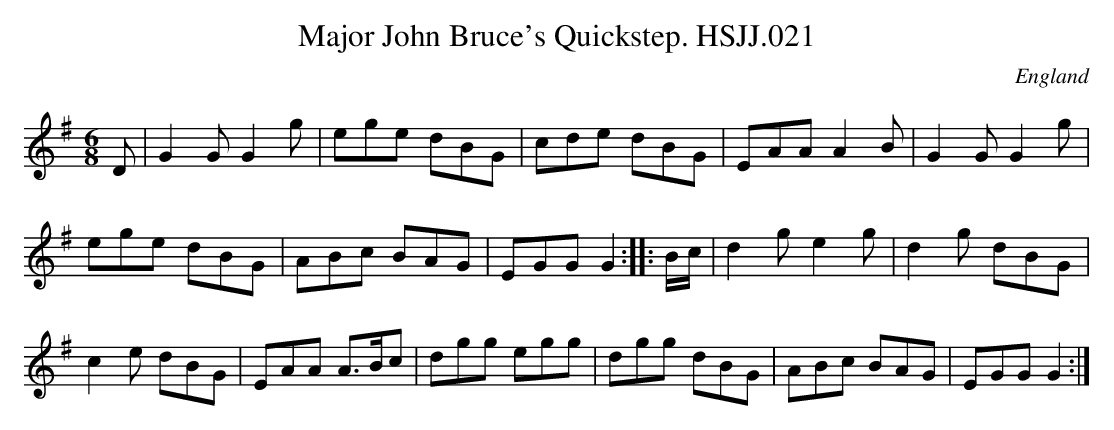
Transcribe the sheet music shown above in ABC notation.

X:1
T:Major John Bruce's Quickstep. HSJJ.021
M:6/8
L:1/8
O:England
K:G
D|G2GG2g|ege dBG|cde dBG|EAAA2B|G2GG2g|!ege dBG|ABc BAG|EGGG2:|
|:B/c/|d2ge2g|d2g dBG|!c2e dBG|EAA A>Bc|dgg egg|dgg dBG|ABc BAG|EGGG2:|]
